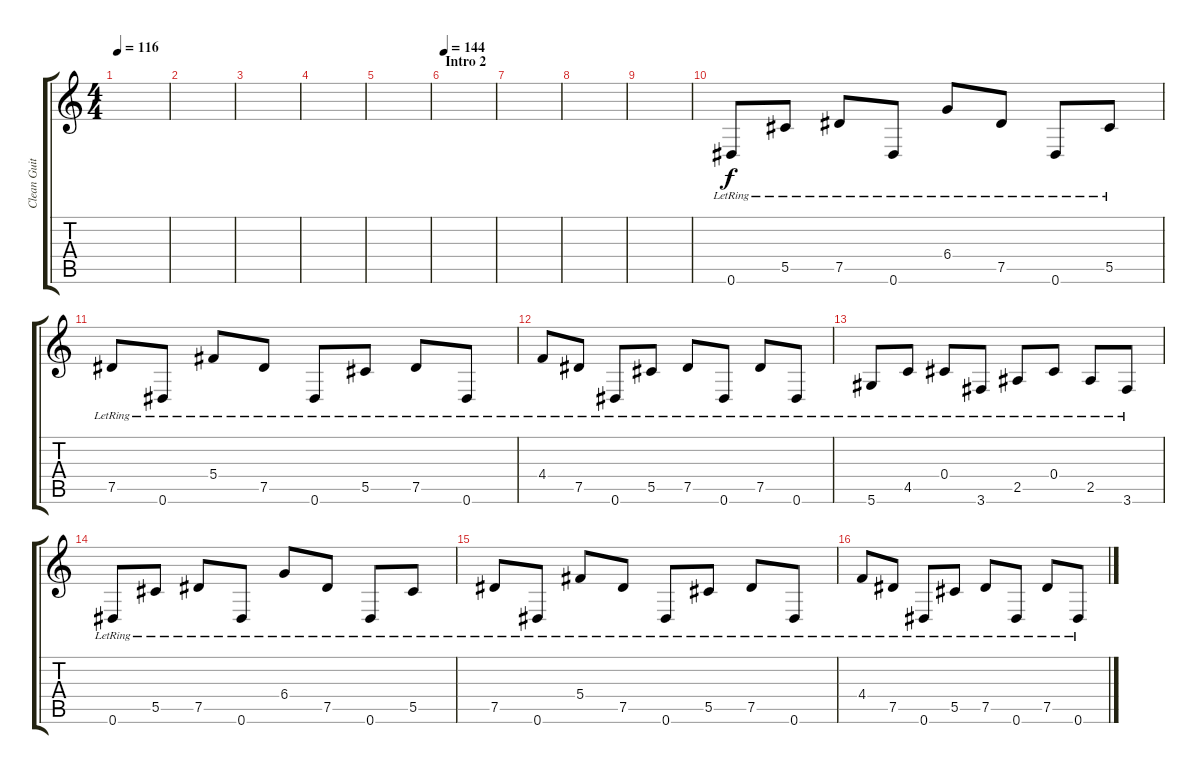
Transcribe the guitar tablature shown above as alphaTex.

\track ("Clean Guitar" "Clean Guit") {instrument electricguitarclean}
\staff {score tabs}
\tuning (Eb4 Bb3 Gb3 Db3 Ab2 Eb2) {hide}
\ts (4 4)
\tempo 116
\clef g2
\ks c
|
|
|
|
|
\section ("" "Intro 2")
\tempo 144
|
|
|
|
0.6{lr}.8 5.5{lr}.8 7.5{lr}.8 0.6{lr}.8 6.4{lr}.8 7.5{lr}.8 0.6{lr}.8 5.5{lr}.8 |
7.5{lr}.8 0.6{lr}.8 5.4{lr}.8 7.5{lr}.8 0.6{lr}.8 5.5{lr}.8 7.5{lr}.8 0.6{lr}.8 |
4.4{lr}.8 7.5{lr}.8 0.6{lr}.8 5.5{lr}.8 7.5{lr}.8 0.6{lr}.8 7.5{lr}.8 0.6{lr}.8 |
5.6{lr}.8 4.5{lr}.8 0.4{lr}.8 3.6{lr}.8 2.5{lr}.8 0.4{lr}.8 2.5{lr}.8 3.6{lr}.8 |
0.6{lr}.8 5.5{lr}.8 7.5{lr}.8 0.6{lr}.8 6.4{lr}.8 7.5{lr}.8 0.6{lr}.8 5.5{lr}.8 |
7.5{lr}.8 0.6{lr}.8 5.4{lr}.8 7.5{lr}.8 0.6{lr}.8 5.5{lr}.8 7.5{lr}.8 0.6{lr}.8 |
4.4{lr}.8 7.5{lr}.8 0.6{lr}.8 5.5{lr}.8 7.5{lr}.8 0.6{lr}.8 7.5{lr}.8 0.6{lr}.8
